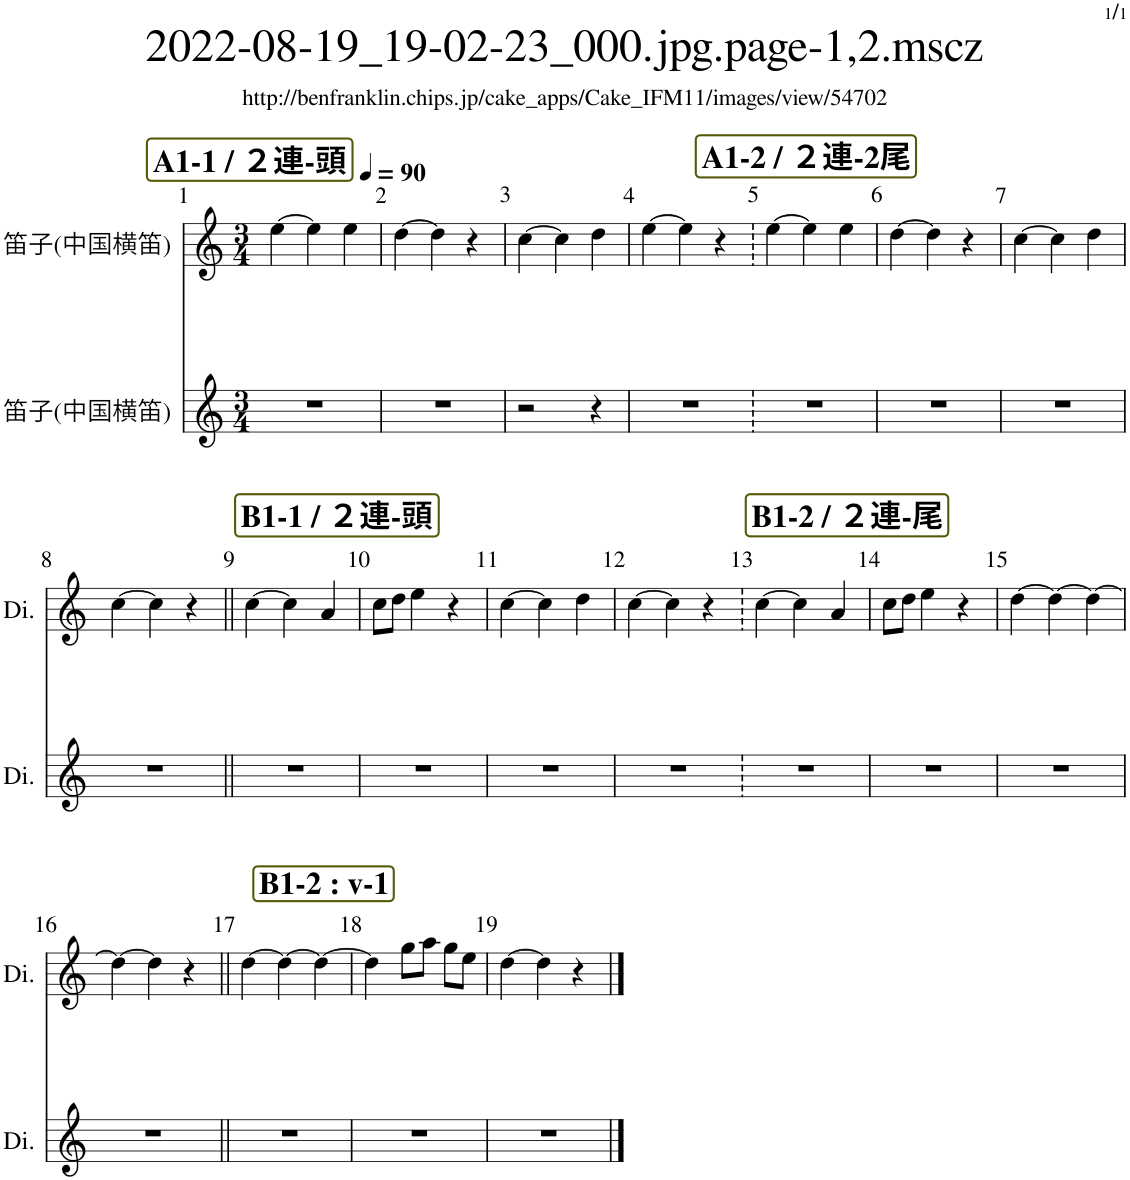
**kern	**kern
*part2	*part1
*staff2	*staff1
*I"笛子(中国横笛)	*I"笛子(中国横笛)
*clefG2	*clefG2
*Trd-7c-12	*Trd-7c-12
*k[]	*k[]
*M3/4	*M3/4
*MM90	*MM90
!!LO:REH:place=s1:a:B:cj:fs=15:t=A1-1 / ２連-頭
=1	=1
2.r	[4ee\
.	4ee\]
.	4ee\
=2	=2
2.r	[4dd\
.	4dd\]
.	4r
=3	=3
2r	[4cc\
.	4cc\]
4r	4dd\
=4	=4
2.r	[4ee\
.	4ee\]
.	4r
!!LO:REH:place=s1:a:B:cj:fs=15:t=A1-2 / ２連-2尾
=5	=5
2.r	[4ee\
.	4ee\]
.	4ee\
=6	=6
2.r	[4dd\
.	4dd\]
.	4r
=7	=7
2.r	[4cc\
.	4cc\]
.	4dd\
!!LO:LB:g=z
=8	=8
2.r	[4cc\
.	4cc\]
.	4r
!!LO:REH:place=s1:a:B:cj:fs=15:t=B1-1 / ２連-頭
=9||	=9||
2.r	[4cc\
.	4cc\]
.	4a/
=10	=10
2.r	8cc\L
.	8dd\J
.	4ee\
.	4r
=11	=11
2.r	[4cc\
.	4cc\]
.	4dd\
=12	=12
2.r	[4cc\
.	4cc\]
.	4r
!!LO:REH:place=s1:a:B:cj:fs=15:t=B1-2 / ２連-尾
=13	=13
2.r	[4cc\
.	4cc\]
.	4a/
=14	=14
2.r	8cc\L
.	8dd\J
.	4ee\
.	4r
=15	=15
2.r	[4dd\
.	4dd\_
.	4dd\_
!!LO:LB:g=z
=16	=16
2.r	4dd\_
.	4dd\]
.	4r
!!LO:REH:place=s1:a:B:cj:fs=15:t=B1-2 &colon; v-1
=17||	=17||
2.r	[4dd\
.	4dd\_
.	4dd\_
=18	=18
2.r	4dd\]
.	8gg\L
.	8aa\J
.	8gg\L
.	8ee\J
=19	=19
2.r	[4dd\
.	4dd\]
.	4r
==	==
*-	*-
